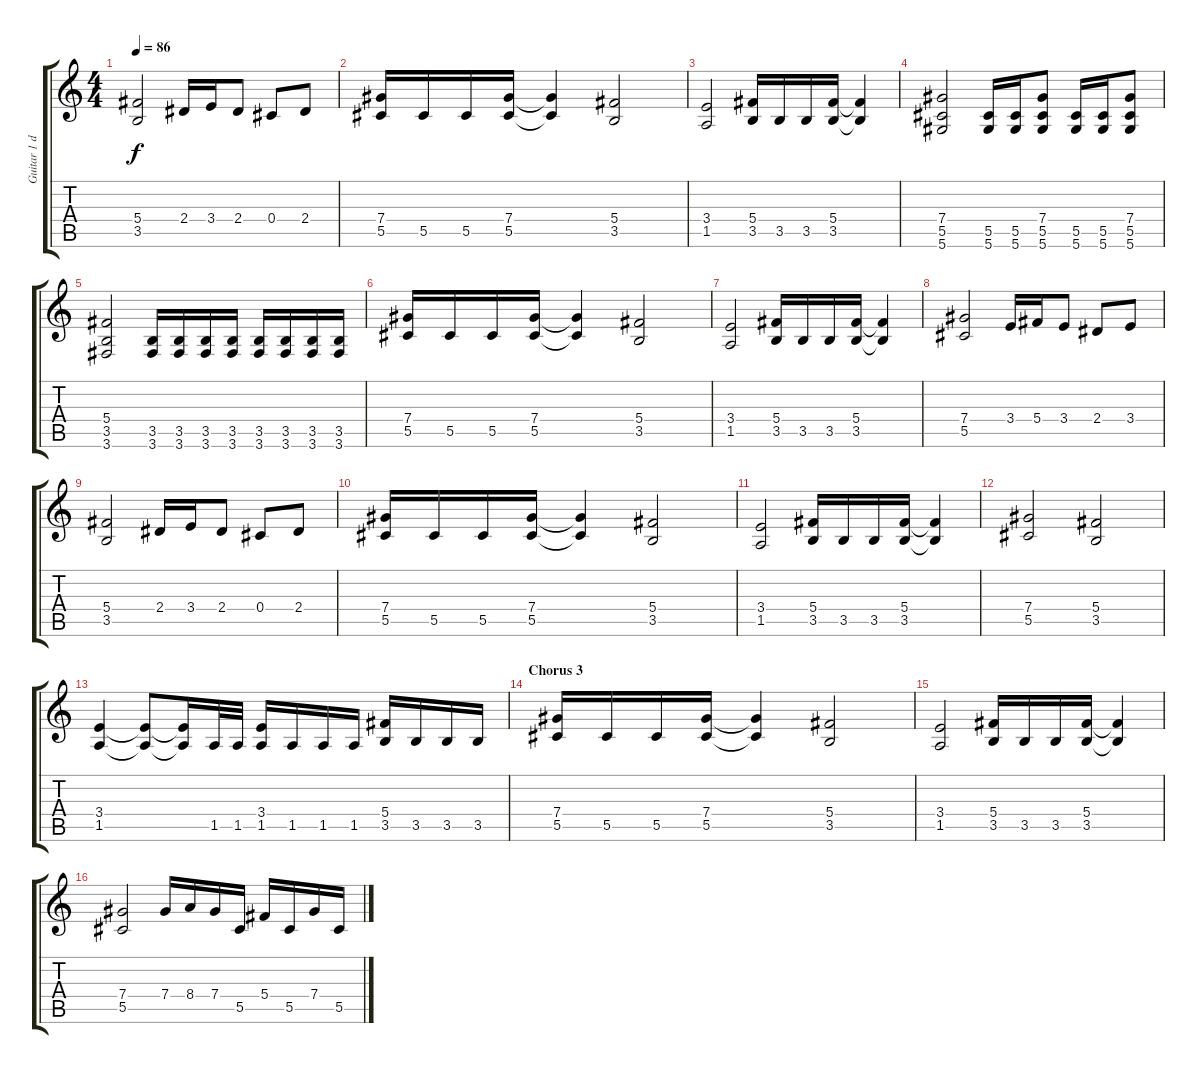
\track ("Guitar 1 dist" "Guitar 1 d") {instrument distortionguitar}
\staff {score tabs}
\tuning (Eb4 Bb3 Gb3 Db3 Ab2 Eb2) {hide}
\ts (4 4)
\tempo 86
\clef g2
\ks c
(5.4 3.5).2{dy f} 2.4.16 3.4.16 2.4.8 0.4.8 2.4.8 |
(7.4 5.5).16 5.5.16 5.5.16 (7.4 5.5).16 (7.4{t} 5.5{t}).4 (5.4 3.5).2 |
(3.4 1.5).2 (5.4 3.5).16 3.5.16 3.5.16 (5.4 3.5).16 (5.4{t} 3.5{t}).4 |
(7.4 5.5 5.6).2 (5.5 5.6).16 (5.5 5.6).16 (7.4 5.5 5.6).8 (5.5 5.6).16 (5.5 5.6).16 (7.4 5.5 5.6).8 |
(5.4 3.5 3.6).2 (3.5 3.6).16 (3.5 3.6).16 (3.5 3.6).16 (3.5 3.6).16 (3.5 3.6).16 (3.5 3.6).16 (3.5 3.6).16 (3.5 3.6).16 |
(7.4 5.5).16 5.5.16 5.5.16 (7.4 5.5).16 (7.4{t} 5.5{t}).4 (5.4 3.5).2 |
(3.4 1.5).2 (5.4 3.5).16 3.5.16 3.5.16 (5.4 3.5).16 (5.4{t} 3.5{t}).4 |
(7.4 5.5).2 3.4.16 5.4.16 3.4.8 2.4.8 3.4.8 |
(5.4 3.5).2 2.4.16 3.4.16 2.4.8 0.4.8 2.4.8 |
(7.4 5.5).16 5.5.16 5.5.16 (7.4 5.5).16 (7.4{t} 5.5{t}).4 (5.4 3.5).2 |
(3.4 1.5).2 (5.4 3.5).16 3.5.16 3.5.16 (5.4 3.5).16 (5.4{t} 3.5{t}).4 |
(7.4 5.5).2 (5.4 3.5).2 |
(3.4 1.5).4 (3.4{t} 1.5{t}).8 (3.4{t} 1.5{t}).16 1.5.32 1.5.32 (3.4 1.5).16 1.5.16 1.5.16 1.5.16 (5.4 3.5).16 3.5.16 3.5.16 3.5.16 |
\section ("" "Chorus 3")
(7.4 5.5).16 5.5.16 5.5.16 (7.4 5.5).16 (7.4{t} 5.5{t}).4 (5.4 3.5).2 |
(3.4 1.5).2 (5.4 3.5).16 3.5.16 3.5.16 (5.4 3.5).16 (5.4{t} 3.5{t}).4 |
(7.4 5.5).2 7.4.16 8.4.16 7.4.16 5.5.16 5.4.16 5.5.16 7.4.16 5.5.16
